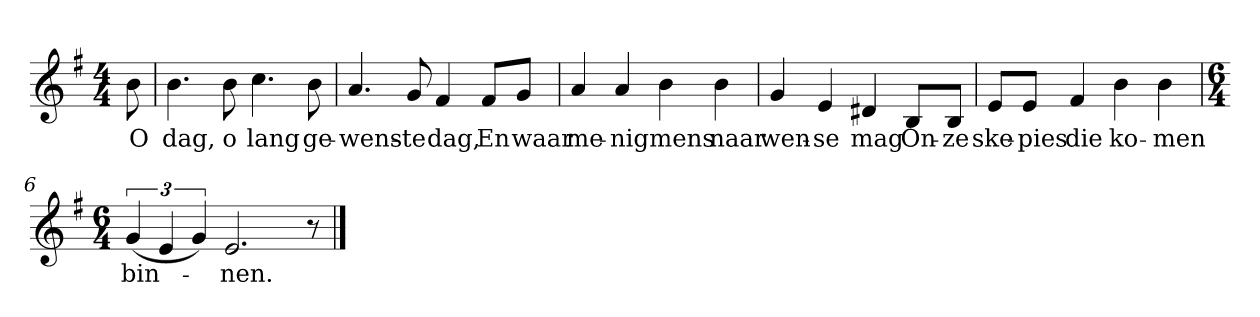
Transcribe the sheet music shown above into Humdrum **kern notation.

**kern	**text
*part1	*part1
*staff1	*staff1
*clefG2	*
*k[f#]	*
*e:	*
*M4/4	*
*MM120	*
=	=
8b	O
=1	=1
4.b	dag,
8b	o
4.cc	lang
8b	ge-
=2	=2
4.a	-wens-
8g	-te
4f#	dag,
8f#/L	En
8g/J	waar
=3	=3
4a	me-
4a	-nig
4b	mens
4b	naar
=4	=4
4g	wen-
4e	-se
4d#X	mag
8B/L	On-
8B/J	-ze
=5	=5
8e/L	ske-
8e/J	-pies
4f#	die
4b	ko-
4b	-men
=6	=6
*M6/4	*
(6g	bin-
6e	.
6g)	.
2.e	-nen.
8r	.
==	==
*-	*-
